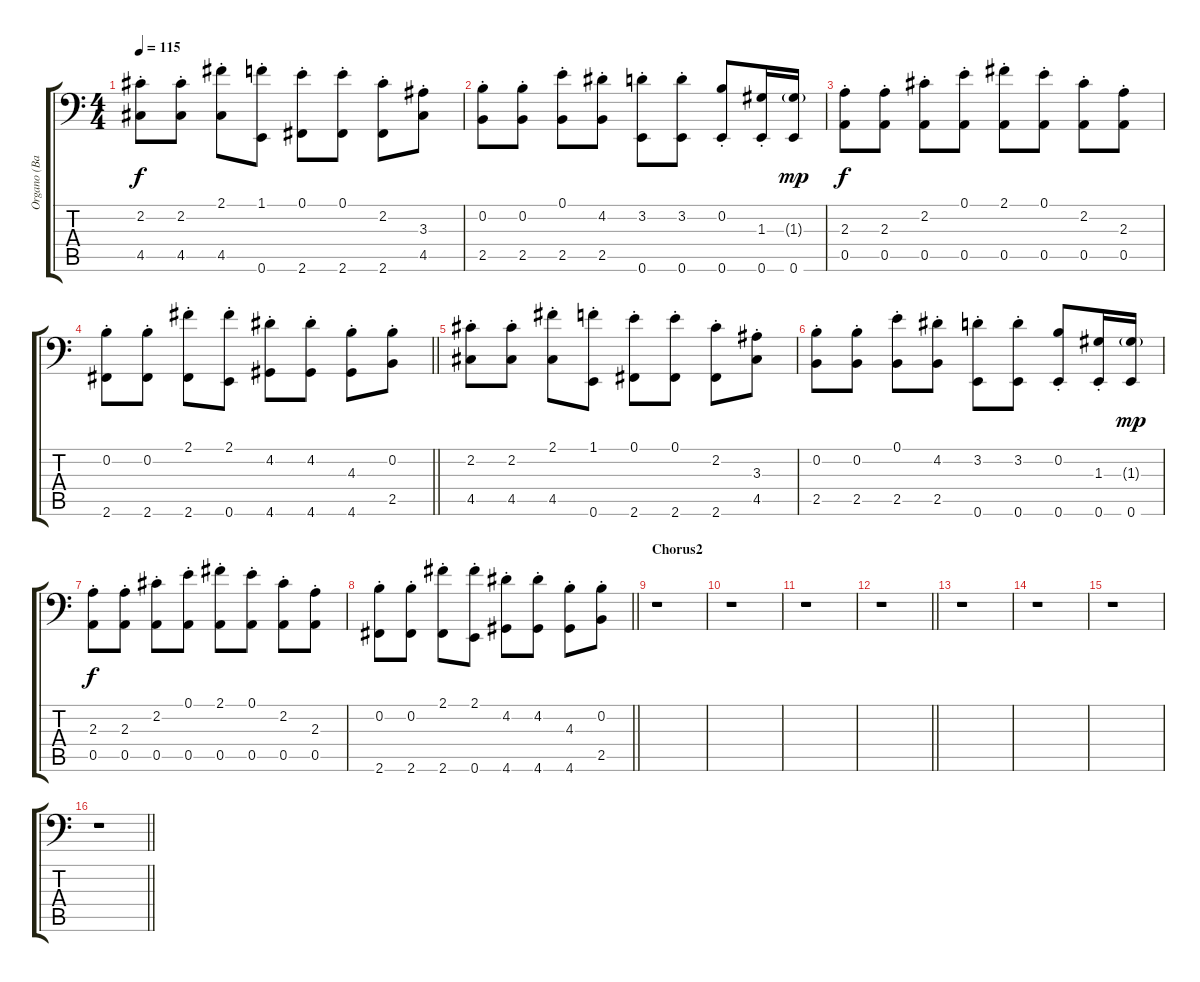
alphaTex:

\track ("Organo (Bass + Lead)" "Organo (Ba") {instrument synthbass1}
\staff {score tabs}
\tuning (E3 B2 G2 D2 A1 E1) {hide}
\ts (4 4)
\tempo 115
\clef f4
\ks c
(2.2{st} 4.5{st}).8{dy f} (2.2{st} 4.5{st}).8 (2.1{st} 4.5{st}).8 (1.1{st} 0.6{st}).8 (0.1{st} 2.6{st}).8 (0.1{st} 2.6{st}).8 (2.2{st} 2.6{st}).8 (3.3{st} 4.5{st}).8 |
(0.2{st} 2.5{st}).8 (0.2{st} 2.5{st}).8 (0.1{st} 2.5{st}).8 (4.2{st} 2.5{st}).8 (3.2{st} 0.6{st}).8 (3.2{st} 0.6{st}).8 (0.2{st} 0.6{st}).8 (1.3{st} 0.6{st}).16 (1.3{g} 0.6).16{dy mp} |
(2.3{st} 0.5{st}).8{dy f} (2.3{st} 0.5{st}).8 (2.2{st} 0.5{st}).8 (0.1{st} 0.5{st}).8 (2.1{st} 0.5{st}).8 (0.1{st} 0.5{st}).8 (2.2{st} 0.5{st}).8 (2.3{st} 0.5{st}).8 |
\barLineRight lightlight
(0.2{st} 2.6{st}).8 (0.2{st} 2.6{st}).8 (2.1{st} 2.6{st}).8 (2.1{st} 0.6{st}).8 (4.2{st} 4.6{st}).8 (4.2{st} 4.6{st}).8 (4.3{st} 4.6{st}).8 (0.2{st} 2.5{st}).8 |
(2.2{st} 4.5{st}).8 (2.2{st} 4.5{st}).8 (2.1{st} 4.5{st}).8 (1.1{st} 0.6{st}).8 (0.1{st} 2.6{st}).8 (0.1{st} 2.6{st}).8 (2.2{st} 2.6{st}).8 (3.3{st} 4.5{st}).8 |
(0.2{st} 2.5{st}).8 (0.2{st} 2.5{st}).8 (0.1{st} 2.5{st}).8 (4.2{st} 2.5{st}).8 (3.2{st} 0.6{st}).8 (3.2{st} 0.6{st}).8 (0.2{st} 0.6{st}).8 (1.3{st} 0.6{st}).16 (1.3{g} 0.6).16{dy mp} |
(2.3{st} 0.5{st}).8{dy f} (2.3{st} 0.5{st}).8 (2.2{st} 0.5{st}).8 (0.1{st} 0.5{st}).8 (2.1{st} 0.5{st}).8 (0.1{st} 0.5{st}).8 (2.2{st} 0.5{st}).8 (2.3{st} 0.5{st}).8 |
\barLineRight lightlight
(0.2{st} 2.6{st}).8 (0.2{st} 2.6{st}).8 (2.1{st} 2.6{st}).8 (2.1{st} 0.6{st}).8 (4.2{st} 4.6{st}).8 (4.2{st} 4.6{st}).8 (4.3{st} 4.6{st}).8 (0.2{st} 2.5{st}).8 |
\section ("" "Chorus2")
r.1 |
r.1 |
r.1 |
\barLineRight lightlight
r.1 |
r.1 |
r.1 |
r.1 |
\barLineRight lightlight
r.1
